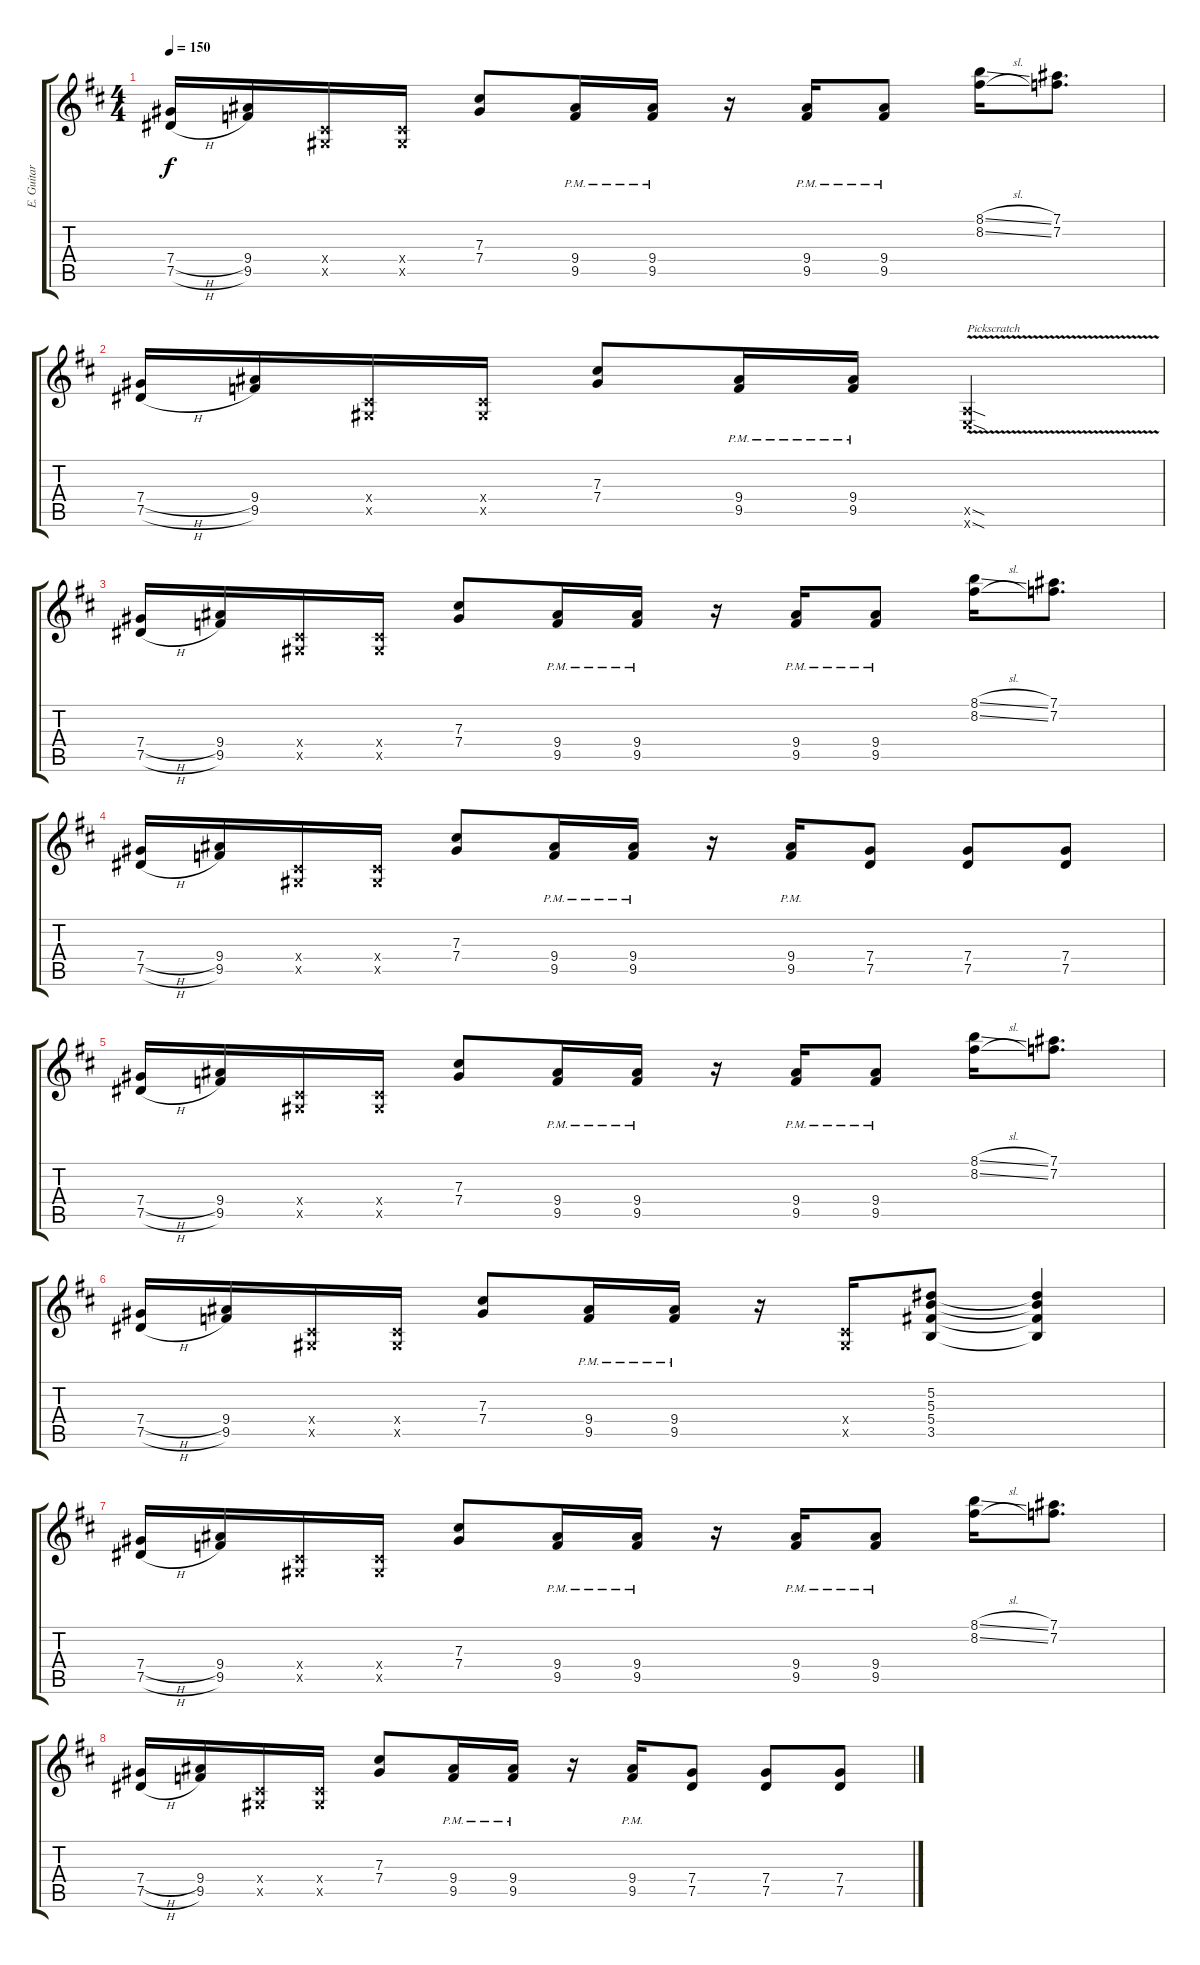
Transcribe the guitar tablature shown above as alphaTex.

\track ("E. Guitar II" "E. Guitar ") {instrument distortionguitar}
\staff {score tabs}
\tuning (Eb4 Bb3 Gb3 Db3 Ab2 Eb2) {hide}
\ts (4 4)
\tempo 150
\clef g2
\ks d
(7.4{h} 7.5{h}).16{dy f} (9.4 9.5).16 (0.4{x} 0.5{x}).16 (0.4{x} 0.5{x}).16 (7.3 7.4).8 (9.4{pm} 9.5{pm}).16 (9.4{pm} 9.5{pm}).16 r.16 (9.4{pm} 9.5{pm}).16 (9.4{pm} 9.5{pm}).8 (8.1{sl} 8.2{sl}).16 (7.1 7.2).8{d} |
(7.4{h} 7.5{h}).16 (9.4 9.5).16 (0.4{x} 0.5{x}).16 (0.4{x} 0.5{x}).16 (7.3 7.4).8 (9.4{pm} 9.5{pm}).16 (9.4{pm} 9.5{pm}).16 (1.5{sod x} 1.6{v sod x}).2{txt "Pickscratch"} |
(7.4{h} 7.5{h}).16 (9.4 9.5).16 (0.4{x} 0.5{x}).16 (0.4{x} 0.5{x}).16 (7.3 7.4).8 (9.4{pm} 9.5{pm}).16 (9.4{pm} 9.5{pm}).16 r.16 (9.4{pm} 9.5{pm}).16 (9.4{pm} 9.5{pm}).8 (8.1{sl} 8.2{sl}).16 (7.1 7.2).8{d} |
(7.4{h} 7.5{h}).16 (9.4 9.5).16 (0.4{x} 0.5{x}).16 (0.4{x} 0.5{x}).16 (7.3 7.4).8 (9.4{pm} 9.5{pm}).16 (9.4{pm} 9.5{pm}).16 r.16 (9.4{pm} 9.5{pm}).16 (7.4 7.5).8 (7.4 7.5).8 (7.4 7.5).8 |
(7.4{h} 7.5{h}).16 (9.4 9.5).16 (0.4{x} 0.5{x}).16 (0.4{x} 0.5{x}).16 (7.3 7.4).8 (9.4{pm} 9.5{pm}).16 (9.4{pm} 9.5{pm}).16 r.16 (9.4{pm} 9.5{pm}).16 (9.4{pm} 9.5{pm}).8 (8.1{sl} 8.2{sl}).16 (7.1 7.2).8{d} |
(7.4{h} 7.5{h}).16 (9.4 9.5).16 (0.4{x} 0.5{x}).16 (0.4{x} 0.5{x}).16 (7.3 7.4).8 (9.4{pm} 9.5{pm}).16 (9.4{pm} 9.5{pm}).16 r.16 (0.4{x} 0.5{x}).16 (5.2 5.3 5.4 3.5).8 (5.2{t} 5.3{t} 5.4{t} 3.5{t}).4 |
(7.4{h} 7.5{h}).16 (9.4 9.5).16 (0.4{x} 0.5{x}).16 (0.4{x} 0.5{x}).16 (7.3 7.4).8 (9.4{pm} 9.5{pm}).16 (9.4{pm} 9.5{pm}).16 r.16 (9.4{pm} 9.5{pm}).16 (9.4{pm} 9.5{pm}).8 (8.1{sl} 8.2{sl}).16 (7.1 7.2).8{d} |
(7.4{h} 7.5{h}).16 (9.4 9.5).16 (0.4{x} 0.5{x}).16 (0.4{x} 0.5{x}).16 (7.3 7.4).8 (9.4{pm} 9.5{pm}).16 (9.4{pm} 9.5{pm}).16 r.16 (9.4{pm} 9.5{pm}).16 (7.4 7.5).8 (7.4 7.5).8 (7.4 7.5).8
